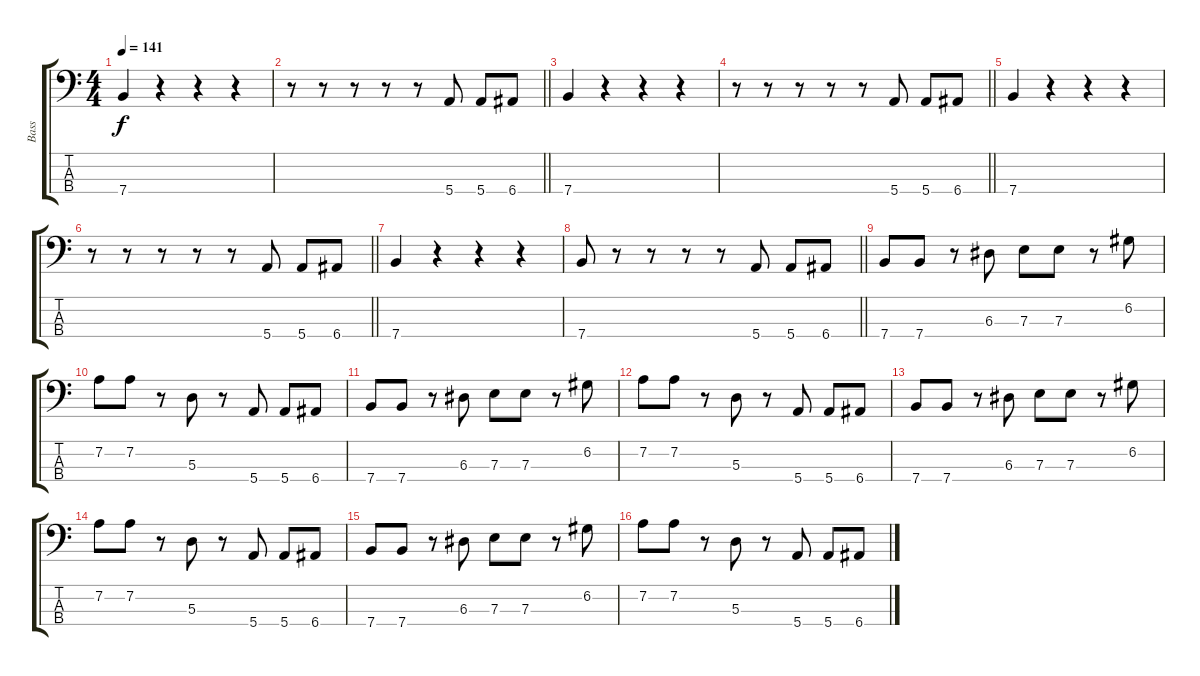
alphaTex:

\track ("Bass" "Bass") {instrument electricbasspick}
\staff {score tabs}
\tuning (G2 D2 A1 E1) {hide}
\ts (4 4)
\tempo 141
\clef f4
\ks c
7.4.4{dy f} r.4 r.4 r.4 |
\barLineRight lightlight
r.8 r.8 r.8 r.8 r.8 5.4.8 5.4.8 6.4.8 |
7.4.4 r.4 r.4 r.4 |
\barLineRight lightlight
r.8 r.8 r.8 r.8 r.8 5.4.8 5.4.8 6.4.8 |
7.4.4 r.4 r.4 r.4 |
\barLineRight lightlight
r.8 r.8 r.8 r.8 r.8 5.4.8 5.4.8 6.4.8 |
7.4.4 r.4 r.4 r.4 |
\barLineRight lightlight
7.4.8 r.8 r.8 r.8 r.8 5.4.8 5.4.8 6.4.8 |
7.4.8 7.4.8 r.8 6.3.8 7.3.8 7.3.8 r.8 6.2.8 |
7.2.8 7.2.8 r.8 5.3.8 r.8 5.4.8 5.4.8 6.4.8 |
7.4.8 7.4.8 r.8 6.3.8 7.3.8 7.3.8 r.8 6.2.8 |
7.2.8 7.2.8 r.8 5.3.8 r.8 5.4.8 5.4.8 6.4.8 |
7.4.8 7.4.8 r.8 6.3.8 7.3.8 7.3.8 r.8 6.2.8 |
7.2.8 7.2.8 r.8 5.3.8 r.8 5.4.8 5.4.8 6.4.8 |
7.4.8 7.4.8 r.8 6.3.8 7.3.8 7.3.8 r.8 6.2.8 |
7.2.8 7.2.8 r.8 5.3.8 r.8 5.4.8 5.4.8 6.4.8
